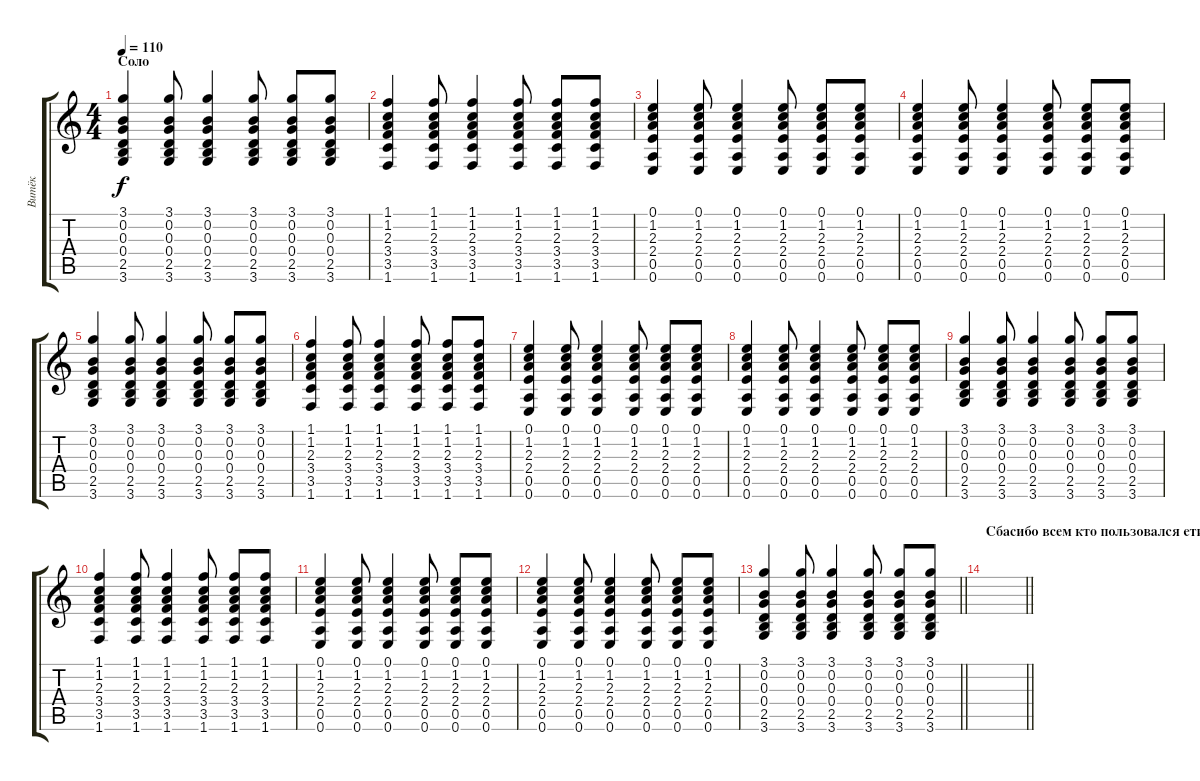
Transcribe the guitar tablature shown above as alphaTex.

\track ("Витёк" "Витёк") {instrument acousticguitarnylon}
\staff {score tabs}
\tuning (E4 B3 G3 D3 A2 E2) {hide}
\ts (4 4)
\section ("" "Соло")
\tempo 110
\clef g2
\ks c
(3.1 0.2 0.3 0.4 2.5 3.6).4{dy f} (3.1 0.2 0.3 0.4 2.5 3.6).8 (3.1 0.2 0.3 0.4 2.5 3.6).4 (3.1 0.2 0.3 0.4 2.5 3.6).8 (3.1 0.2 0.3 0.4 2.5 3.6).8 (3.1 0.2 0.3 0.4 2.5 3.6).8 |
(1.1 1.2 2.3 3.4 3.5 1.6).4 (1.1 1.2 2.3 3.4 3.5 1.6).8 (1.1 1.2 2.3 3.4 3.5 1.6).4 (1.1 1.2 2.3 3.4 3.5 1.6).8 (1.1 1.2 2.3 3.4 3.5 1.6).8 (1.1 1.2 2.3 3.4 3.5 1.6).8 |
(0.1 1.2 2.3 2.4 0.5 0.6).4 (0.1 1.2 2.3 2.4 0.5 0.6).8 (0.1 1.2 2.3 2.4 0.5 0.6).4 (0.1 1.2 2.3 2.4 0.5 0.6).8 (0.1 1.2 2.3 2.4 0.5 0.6).8 (0.1 1.2 2.3 2.4 0.5 0.6).8 |
(0.1 1.2 2.3 2.4 0.5 0.6).4 (0.1 1.2 2.3 2.4 0.5 0.6).8 (0.1 1.2 2.3 2.4 0.5 0.6).4 (0.1 1.2 2.3 2.4 0.5 0.6).8 (0.1 1.2 2.3 2.4 0.5 0.6).8 (0.1 1.2 2.3 2.4 0.5 0.6).8 |
(3.1 0.2 0.3 0.4 2.5 3.6).4 (3.1 0.2 0.3 0.4 2.5 3.6).8 (3.1 0.2 0.3 0.4 2.5 3.6).4 (3.1 0.2 0.3 0.4 2.5 3.6).8 (3.1 0.2 0.3 0.4 2.5 3.6).8 (3.1 0.2 0.3 0.4 2.5 3.6).8 |
(1.1 1.2 2.3 3.4 3.5 1.6).4 (1.1 1.2 2.3 3.4 3.5 1.6).8 (1.1 1.2 2.3 3.4 3.5 1.6).4 (1.1 1.2 2.3 3.4 3.5 1.6).8 (1.1 1.2 2.3 3.4 3.5 1.6).8 (1.1 1.2 2.3 3.4 3.5 1.6).8 |
(0.1 1.2 2.3 2.4 0.5 0.6).4 (0.1 1.2 2.3 2.4 0.5 0.6).8 (0.1 1.2 2.3 2.4 0.5 0.6).4 (0.1 1.2 2.3 2.4 0.5 0.6).8 (0.1 1.2 2.3 2.4 0.5 0.6).8 (0.1 1.2 2.3 2.4 0.5 0.6).8 |
(0.1 1.2 2.3 2.4 0.5 0.6).4 (0.1 1.2 2.3 2.4 0.5 0.6).8 (0.1 1.2 2.3 2.4 0.5 0.6).4 (0.1 1.2 2.3 2.4 0.5 0.6).8 (0.1 1.2 2.3 2.4 0.5 0.6).8 (0.1 1.2 2.3 2.4 0.5 0.6).8 |
(3.1 0.2 0.3 0.4 2.5 3.6).4 (3.1 0.2 0.3 0.4 2.5 3.6).8{volume 0} (3.1 0.2 0.3 0.4 2.5 3.6).4 (3.1 0.2 0.3 0.4 2.5 3.6).8 (3.1 0.2 0.3 0.4 2.5 3.6).8 (3.1 0.2 0.3 0.4 2.5 3.6).8 |
(1.1 1.2 2.3 3.4 3.5 1.6).4 (1.1 1.2 2.3 3.4 3.5 1.6).8 (1.1 1.2 2.3 3.4 3.5 1.6).4 (1.1 1.2 2.3 3.4 3.5 1.6).8 (1.1 1.2 2.3 3.4 3.5 1.6).8 (1.1 1.2 2.3 3.4 3.5 1.6).8 |
(0.1 1.2 2.3 2.4 0.5 0.6).4 (0.1 1.2 2.3 2.4 0.5 0.6).8 (0.1 1.2 2.3 2.4 0.5 0.6).4 (0.1 1.2 2.3 2.4 0.5 0.6).8 (0.1 1.2 2.3 2.4 0.5 0.6).8 (0.1 1.2 2.3 2.4 0.5 0.6).8 |
(0.1 1.2 2.3 2.4 0.5 0.6).4 (0.1 1.2 2.3 2.4 0.5 0.6).8 (0.1 1.2 2.3 2.4 0.5 0.6).4 (0.1 1.2 2.3 2.4 0.5 0.6).8 (0.1 1.2 2.3 2.4 0.5 0.6).8 (0.1 1.2 2.3 2.4 0.5 0.6).8 |
\barLineRight lightlight
(3.1 0.2 0.3 0.4 2.5 3.6).4 (3.1 0.2 0.3 0.4 2.5 3.6).8 (3.1 0.2 0.3 0.4 2.5 3.6).4 (3.1 0.2 0.3 0.4 2.5 3.6).8 (3.1 0.2 0.3 0.4 2.5 3.6).8 (3.1 0.2 0.3 0.4 2.5 3.6).8 |
\section ("" "Сбасибо всем кто пользовался етим Gtp!!")
\barLineRight lightlight
